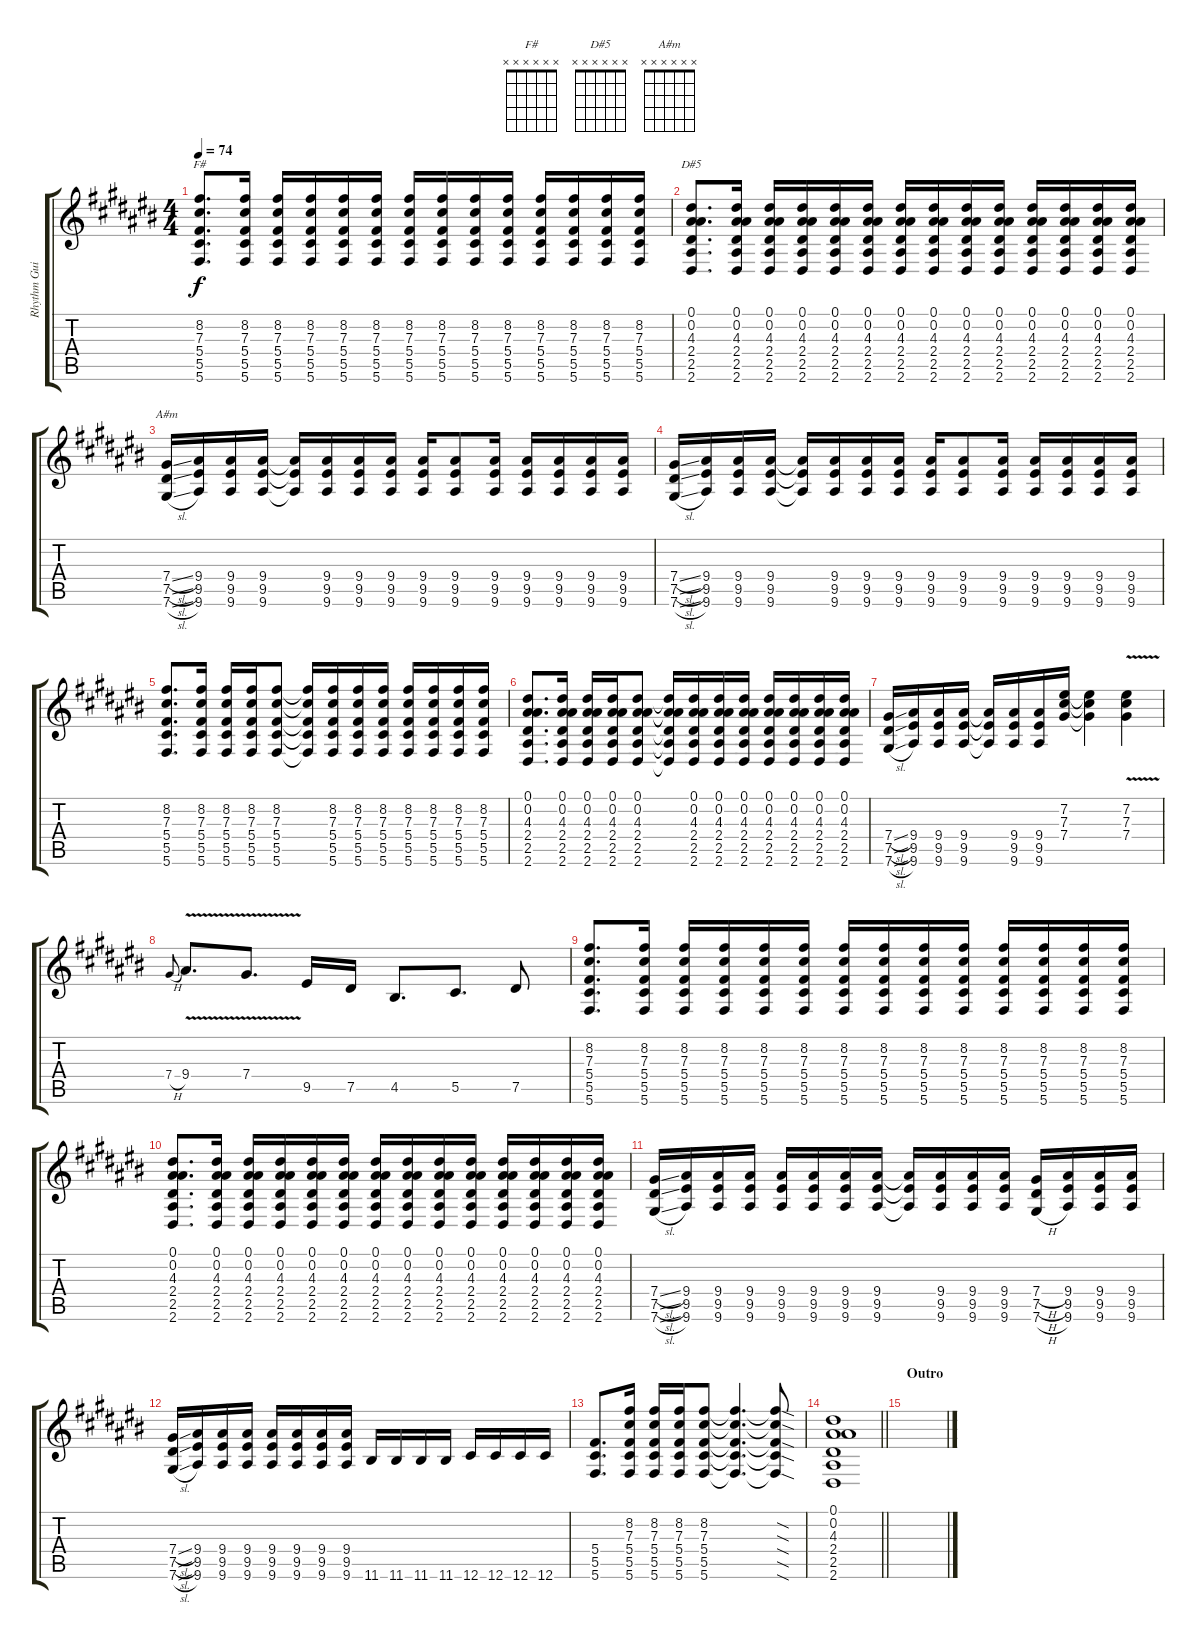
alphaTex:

\track ("Rhythm Guitar (right), overdrive" "Rhythm Gui") {instrument overdrivenguitar}
\staff {score tabs}
\tuning (Eb4 Bb3 Gb3 Db3 Ab2 Db2) {hide}
\chord ("F#" x x x x x x)
\chord ("D#5" x x x x x x)
\chord ("A#m" x x x x x x)
\ts (4 4)
\tempo 74
\clef g2
\ks a#minor
(8.2 7.3 5.4 5.5 5.6).8{d ch "F#" dy f} (8.2 7.3 5.4 5.5 5.6).16 (8.2 7.3 5.4 5.5 5.6).16 (8.2 7.3 5.4 5.5 5.6).16 (8.2 7.3 5.4 5.5 5.6).16 (8.2 7.3 5.4 5.5 5.6).16 (8.2 7.3 5.4 5.5 5.6).16 (8.2 7.3 5.4 5.5 5.6).16 (8.2 7.3 5.4 5.5 5.6).16 (8.2 7.3 5.4 5.5 5.6).16 (8.2 7.3 5.4 5.5 5.6).16 (8.2 7.3 5.4 5.5 5.6).16 (8.2 7.3 5.4 5.5 5.6).16 (8.2 7.3 5.4 5.5 5.6).16 |
(0.1 0.2 4.3 2.4 2.5 2.6).8{d ch "D#5"} (0.1 0.2 4.3 2.4 2.5 2.6).16 (0.1 0.2 4.3 2.4 2.5 2.6).16 (0.1 0.2 4.3 2.4 2.5 2.6).16 (0.1 0.2 4.3 2.4 2.5 2.6).16 (0.1 0.2 4.3 2.4 2.5 2.6).16 (0.1 0.2 4.3 2.4 2.5 2.6).16 (0.1 0.2 4.3 2.4 2.5 2.6).16 (0.1 0.2 4.3 2.4 2.5 2.6).16 (0.1 0.2 4.3 2.4 2.5 2.6).16 (0.1 0.2 4.3 2.4 2.5 2.6).16 (0.1 0.2 4.3 2.4 2.5 2.6).16 (0.1 0.2 4.3 2.4 2.5 2.6).16 (0.1 0.2 4.3 2.4 2.5 2.6).16 |
(7.4{sl} 7.5{sl} 7.6{sl}).16{ch "A#m"} (9.4 9.5 9.6).16 (9.4 9.5 9.6).16 (9.4 9.5 9.6).16 (9.4{t} 9.5{t} 9.6{t}).16 (9.4 9.5 9.6).16 (9.4 9.5 9.6).16 (9.4 9.5 9.6).16 (9.4 9.5 9.6).16 (9.4 9.5 9.6).8 (9.4 9.5 9.6).16 (9.4 9.5 9.6).16 (9.4 9.5 9.6).16 (9.4 9.5 9.6).16 (9.4 9.5 9.6).16 |
(7.4{sl} 7.5{sl} 7.6{sl}).16 (9.4 9.5 9.6).16 (9.4 9.5 9.6).16 (9.4 9.5 9.6).16 (9.4{t} 9.5{t} 9.6{t}).16 (9.4 9.5 9.6).16 (9.4 9.5 9.6).16 (9.4 9.5 9.6).16 (9.4 9.5 9.6).16 (9.4 9.5 9.6).8 (9.4 9.5 9.6).16 (9.4 9.5 9.6).16 (9.4 9.5 9.6).16 (9.4 9.5 9.6).16 (9.4 9.5 9.6).16 |
(8.2 7.3 5.4 5.5 5.6).8{d} (8.2 7.3 5.4 5.5 5.6).16 (8.2 7.3 5.4 5.5 5.6).16 (8.2 7.3 5.4 5.5 5.6).16 (8.2 7.3 5.4 5.5 5.6).8 (8.2{t} 7.3{t} 5.4{t} 5.5{t} 5.6{t}).16 (8.2 7.3 5.4 5.5 5.6).16 (8.2 7.3 5.4 5.5 5.6).16 (8.2 7.3 5.4 5.5 5.6).16 (8.2 7.3 5.4 5.5 5.6).16 (8.2 7.3 5.4 5.5 5.6).16 (8.2 7.3 5.4 5.5 5.6).16 (8.2 7.3 5.4 5.5 5.6).16 |
(0.1 0.2 4.3 2.4 2.5 2.6).8{d} (0.1 0.2 4.3 2.4 2.5 2.6).16 (0.1 0.2 4.3 2.4 2.5 2.6).16 (0.1 0.2 4.3 2.4 2.5 2.6).16 (0.1 0.2 4.3 2.4 2.5 2.6).8 (0.1{t} 0.2{t} 4.3{t} 2.4{t} 2.5{t} 2.6{t}).16 (0.1 0.2 4.3 2.4 2.5 2.6).16 (0.1 0.2 4.3 2.4 2.5 2.6).16 (0.1 0.2 4.3 2.4 2.5 2.6).16 (0.1 0.2 4.3 2.4 2.5 2.6).16 (0.1 0.2 4.3 2.4 2.5 2.6).16 (0.1 0.2 4.3 2.4 2.5 2.6).16 (0.1 0.2 4.3 2.4 2.5 2.6).16 |
(7.4{sl} 7.5{sl} 7.6{sl}).16 (9.4 9.5 9.6).16 (9.4 9.5 9.6).16 (9.4 9.5 9.6).16 (9.4{t} 9.5{t} 9.6{t}).16 (9.4 9.5 9.6).16 (9.4 9.5 9.6).16 (7.2 7.3 7.4).16 (7.2{t} 7.3{t} 7.4{t}).4 (7.2{v} 7.3{v} 7.4{v}).4 |
7.4{h}.8{gr onbeat} 9.4{v}.8{d} 7.4{v}.8{d} 9.5.16 7.5.16 4.5.8{d} 5.5.8{d} 7.5.8 |
(8.2 7.3 5.4 5.5 5.6).8{d} (8.2 7.3 5.4 5.5 5.6).16 (8.2 7.3 5.4 5.5 5.6).16 (8.2 7.3 5.4 5.5 5.6).16 (8.2 7.3 5.4 5.5 5.6).16 (8.2 7.3 5.4 5.5 5.6).16 (8.2 7.3 5.4 5.5 5.6).16 (8.2 7.3 5.4 5.5 5.6).16 (8.2 7.3 5.4 5.5 5.6).16 (8.2 7.3 5.4 5.5 5.6).16 (8.2 7.3 5.4 5.5 5.6).16 (8.2 7.3 5.4 5.5 5.6).16 (8.2 7.3 5.4 5.5 5.6).16 (8.2 7.3 5.4 5.5 5.6).16 |
(0.1 0.2 4.3 2.4 2.5 2.6).8{d} (0.1 0.2 4.3 2.4 2.5 2.6).16 (0.1 0.2 4.3 2.4 2.5 2.6).16 (0.1 0.2 4.3 2.4 2.5 2.6).16 (0.1 0.2 4.3 2.4 2.5 2.6).16 (0.1 0.2 4.3 2.4 2.5 2.6).16 (0.1 0.2 4.3 2.4 2.5 2.6).16 (0.1 0.2 4.3 2.4 2.5 2.6).16 (0.1 0.2 4.3 2.4 2.5 2.6).16 (0.1 0.2 4.3 2.4 2.5 2.6).16 (0.1 0.2 4.3 2.4 2.5 2.6).16 (0.1 0.2 4.3 2.4 2.5 2.6).16 (0.1 0.2 4.3 2.4 2.5 2.6).16 (0.1 0.2 4.3 2.4 2.5 2.6).16 |
(7.4{sl} 7.5{sl} 7.6{sl}).16 (9.4 9.5 9.6).16 (9.4 9.5 9.6).16 (9.4 9.5 9.6).16 (9.4 9.5 9.6).16 (9.4 9.5 9.6).16 (9.4 9.5 9.6).16 (9.4 9.5 9.6).16 (9.4{t} 9.5{t} 9.6{t}).16 (9.4 9.5 9.6).16 (9.4 9.5 9.6).16 (9.4 9.5 9.6).16 (7.4{h} 7.5{h} 7.6{h}).16 (9.4 9.5 9.6).16 (9.4 9.5 9.6).16 (9.4 9.5 9.6).16 |
(7.4{sl} 7.5{sl} 7.6{sl}).16 (9.4 9.5 9.6).16 (9.4 9.5 9.6).16 (9.4 9.5 9.6).16 (9.4 9.5 9.6).16 (9.4 9.5 9.6).16 (9.4 9.5 9.6).16 (9.4 9.5 9.6).16 11.6.16 11.6.16 11.6.16 11.6.16 12.6.16 12.6.16 12.6.16 12.6.16 |
(5.4 5.5 5.6).8{d} (8.2 7.3 5.4 5.5 5.6).16 (8.2 7.3 5.4 5.5 5.6).16 (8.2 7.3 5.4 5.5 5.6).16 (8.2 7.3 5.4 5.5 5.6).8 (8.2{t} 7.3{t} 5.4{t} 5.5{t} 5.6{t}).4{d} (8.2{sod t} 7.3{sod t} 5.4{sod t} 5.5{sod t} 5.6{sod t}).8 |
\barLineRight lightlight
(0.1 0.2 4.3 2.4 2.5 2.6).1 |
\section ("" "Outro")
